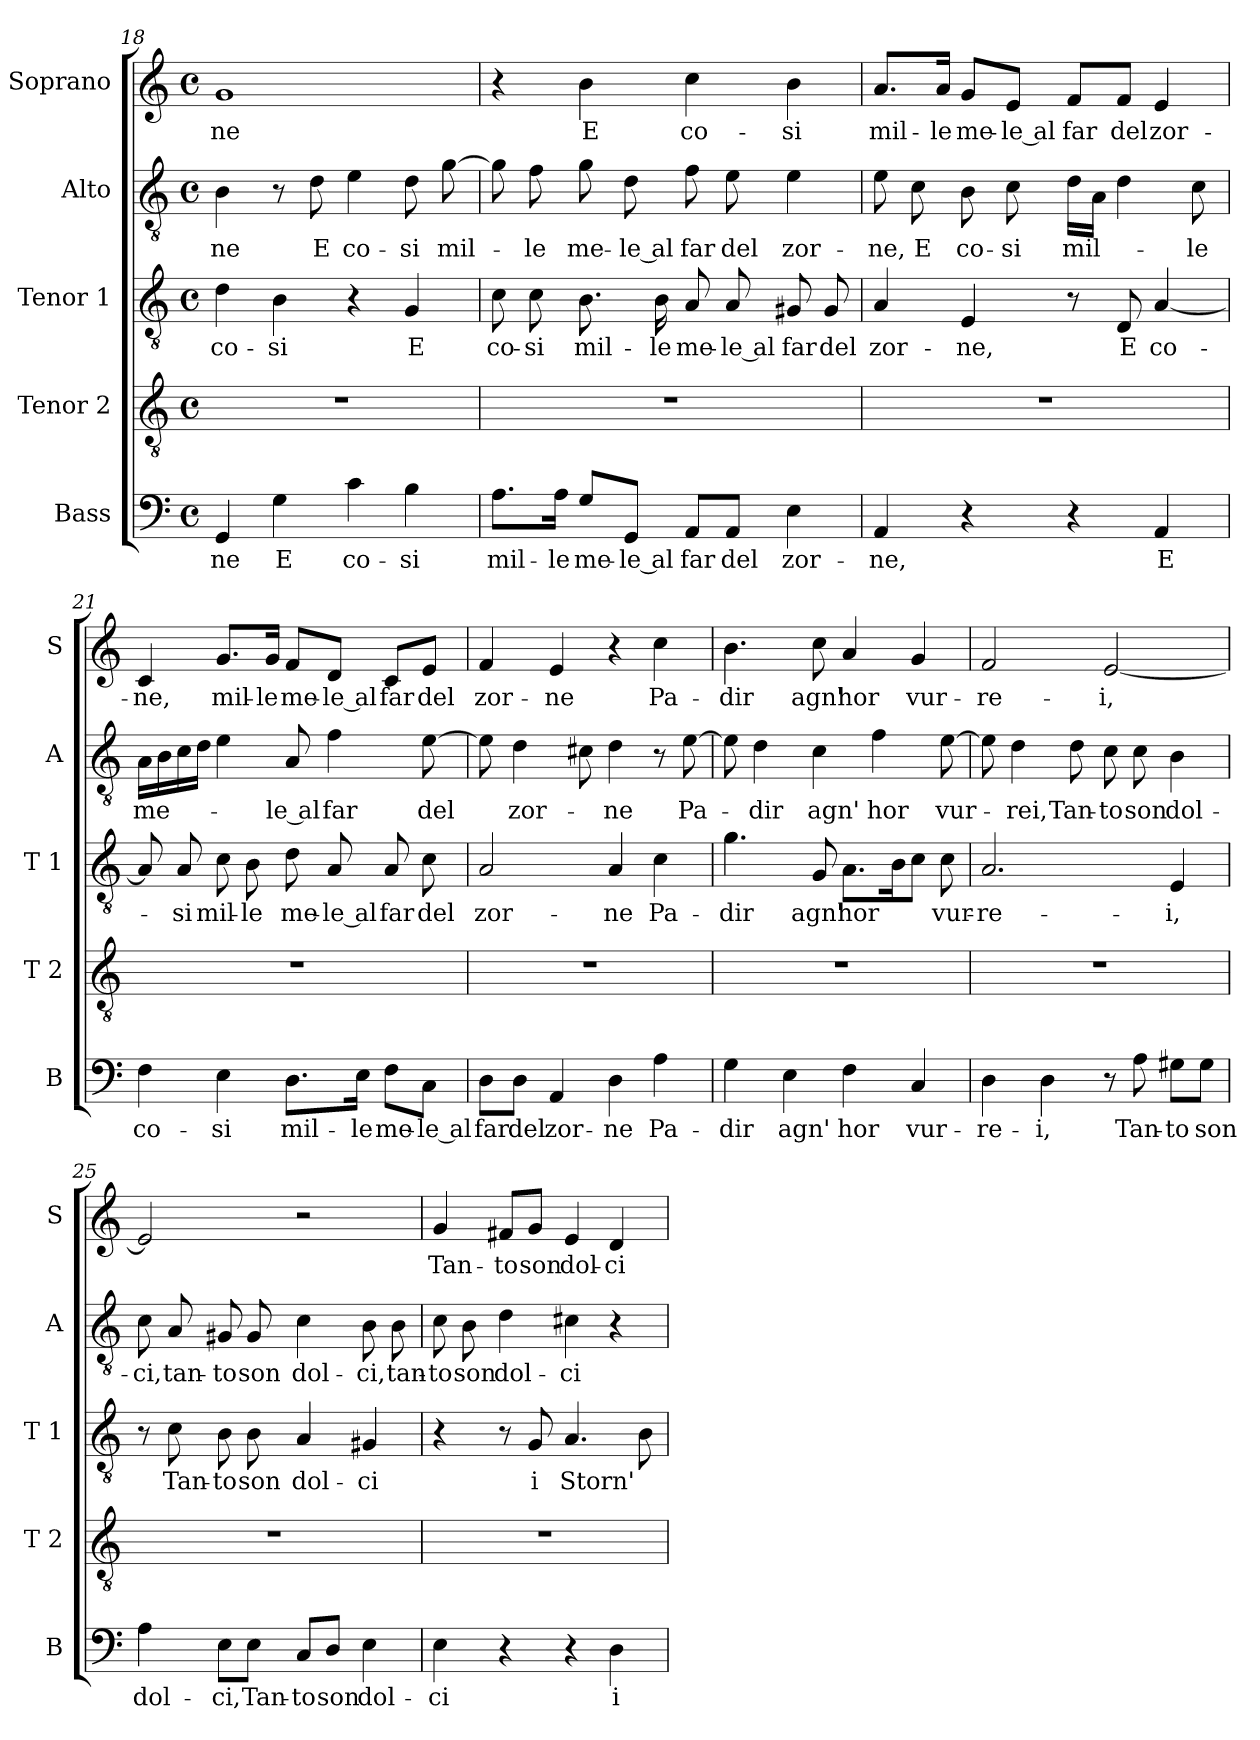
**kern	**text	**kern	**kern	**text	**kern	**text	**kern	**text
*part5	*part5	*part4	*part3	*part3	*part2	*part2	*part1	*part1
*staff5	*staff5	*staff4	*staff3	*staff3	*staff2	*staff2	*staff1	*staff1
*I"Bass	*	*I"Tenor 2	*I"Tenor 1	*	*I"Alto	*	*I"Soprano	*
*I'B	*	*I'T 2	*I'T 1	*	*I'A	*	*I'S	*
*clefF4	*	*clefGv2	*clefGv2	*	*clefGv2	*	*clefG2	*
*k[]	*	*k[]	*k[]	*	*k[]	*	*k[]	*
*C:	*	*C:	*C:	*	*C:	*	*C:	*
*M4/4	*	*M4/4	*M4/4	*	*M4/4	*	*M4/4	*
*met(c)	*	*met(c)	*met(c)	*	*met(c)	*	*met(c)	*
=18	=18	=18	=18	=18	=18	=18	=18	=18
!	!LO:LY:b	!	!	!LO:LY:b	!	!LO:LY:b	!	!LO:LY:b
4GG/	-ne	1r	4d\	co-	4B\	-ne	1g	-ne
!	!LO:LY:b	!	!	!LO:LY:b	!	!	!	!
4G\	E	.	4B\	-si	8r	.	.	.
!	!	!	!	!	!	!LO:LY:b	!	!
.	.	.	.	.	8d\	E	.	.
!	!LO:LY:b	!	!	!	!	!LO:LY:b	!	!
4c\	co-	.	4r	.	4e\	co-	.	.
!	!LO:LY:b	!	!	!LO:LY:b	!	!LO:LY:b	!	!
4B\	-si	.	4G/	E	8d\	-si	.	.
!	!	!	!	!	!	!LO:LY:b	!	!
.	.	.	.	.	[8g\	mil-	.	.
!!LO:LB:g=z
=19	=19	=19	=19	=19	=19	=19	=19	=19
!	!LO:LY:b	!	!	!LO:LY:b	!	!	!	!
8.A\L	mil-	1r	8c\	co-	8g\]	.	4r	.
!	!	!	!	!LO:LY:b	!	!LO:LY:b	!	!
.	.	.	8c\	-si	8f\	-le	.	.
!	!LO:LY:b	!	!	!	!	!	!	!
16A\Jk	-le	.	.	.	.	.	.	.
!	!LO:LY:b	!	!	!LO:LY:b	!	!LO:LY:b	!	!LO:LY:b
8G/L	me-	.	8.B\	mil-	8g\	me-	4b\	E
!	!LO:LY:b	!	!	!	!	!LO:LY:b	!	!
8GG/J	-le al	.	.	.	8d\	-le al	.	.
!	!	!	!	!LO:LY:b	!	!	!	!
.	.	.	16B\	-le	.	.	.	.
!	!LO:LY:b	!	!	!LO:LY:b	!	!LO:LY:b	!	!LO:LY:b
8AA/L	far	.	8A/	me-	8f\	far	4cc\	co-
!	!LO:LY:b	!	!	!LO:LY:b	!	!LO:LY:b	!	!
8AA/J	del	.	8A/	-le al	8e\	del	.	.
!	!LO:LY:b	!	!	!LO:LY:b	!	!LO:LY:b	!	!LO:LY:b
4E\	zor-	.	8G#X/	far	4e\	zor-	4b\	-si
!	!	!	!	!LO:LY:b	!	!	!	!
.	.	.	8G#/	del	.	.	.	.
=20	=20	=20	=20	=20	=20	=20	=20	=20
!	!LO:LY:b	!	!	!LO:LY:b	!	!LO:LY:b	!	!LO:LY:b
4AA/	-ne,	1r	4A/	zor-	8e\	-ne,	8.a/L	mil-
!	!	!	!	!	!	!LO:LY:b	!	!
.	.	.	.	.	8c\	E	.	.
!	!	!	!	!	!	!	!	!LO:LY:b
.	.	.	.	.	.	.	16a/Jk	-le
!	!	!	!	!LO:LY:b	!	!LO:LY:b	!	!LO:LY:b
4r	.	.	4E/	-ne,	8B\	co-	8g/L	me-
!	!	!	!	!	!	!LO:LY:b	!	!LO:LY:b
.	.	.	.	.	8c\	-si	8e/J	-le al
!	!	!	!	!	!	!LO:LY:b	!	!LO:LY:b
4r	.	.	8r	.	16d\LL	mil-	8f/L	far
.	.	.	.	.	16A\JJ	.	.	.
!	!	!	!	!LO:LY:b	!	!	!	!LO:LY:b
.	.	.	8D/	E	4d\	.	8f/J	del
!	!LO:LY:b	!	!	!LO:LY:b	!	!	!	!LO:LY:b
4AA/	E	.	[4A/	co-	.	.	4e/	zor-
!	!	!	!	!	!	!LO:LY:b	!	!
.	.	.	.	.	8c\	-le	.	.
=21	=21	=21	=21	=21	=21	=21	=21	=21
!	!LO:LY:b	!	!	!	!	!LO:LY:b	!	!LO:LY:b
4F\	co-	1r	8A/]	.	16A\LL	me-	4c/	-ne,
.	.	.	.	.	16B\	.	.	.
!	!	!	!	!LO:LY:b	!	!	!	!
.	.	.	8A/	-si	16c\	.	.	.
.	.	.	.	.	16d\JJ	.	.	.
!	!LO:LY:b	!	!	!LO:LY:b	!	!	!	!LO:LY:b
4E\	-si	.	8c\	mil-	4e\	.	8.g/L	mil-
!	!	!	!	!LO:LY:b	!	!	!	!
.	.	.	8B\	-le	.	.	.	.
!	!	!	!	!	!	!	!	!LO:LY:b
.	.	.	.	.	.	.	16g/Jk	-le
!	!LO:LY:b	!	!	!LO:LY:b	!	!LO:LY:b	!	!LO:LY:b
8.D\L	mil-	.	8d\	me-	8A/	-le al	8f/L	me-
!	!	!	!	!LO:LY:b	!	!LO:LY:b	!	!LO:LY:b
.	.	.	8A/	-le al	4f\	far	8d/J	-le al
!	!LO:LY:b	!	!	!	!	!	!	!
16E\Jk	-le	.	.	.	.	.	.	.
!	!LO:LY:b	!	!	!LO:LY:b	!	!	!	!LO:LY:b
8F\L	me-	.	8A/	far	.	.	8c/L	far
!	!LO:LY:b	!	!	!LO:LY:b	!	!LO:LY:b	!	!LO:LY:b
8C\J	-le al	.	8c\	del	[8e\	del	8e/J	del
=22	=22	=22	=22	=22	=22	=22	=22	=22
!	!LO:LY:b	!	!	!LO:LY:b	!	!	!	!LO:LY:b
8D\L	far	1r	2A/	zor-	8e\]	.	4f/	zor-
!	!LO:LY:b	!	!	!	!	!LO:LY:b	!	!
8D\J	del	.	.	.	4d\	zor-	.	.
!	!LO:LY:b	!	!	!	!	!	!	!LO:LY:b
4AA/	zor-	.	.	.	.	.	4e/	-ne
.	.	.	.	.	8c#X\	.	.	.
!	!LO:LY:b	!	!	!LO:LY:b	!	!LO:LY:b	!	!
4D\	-ne	.	4A/	-ne	4d\	-ne	4r	.
!	!LO:LY:b	!	!	!LO:LY:b	!	!	!	!LO:LY:b
4A\	Pa-	.	4c\	Pa-	8r	.	4cc\	Pa-
!	!	!	!	!	!	!LO:LY:b	!	!
.	.	.	.	.	[8e\	Pa-	.	.
!!LO:PB:g=z
=23	=23	=23	=23	=23	=23	=23	=23	=23
!	!LO:LY:b	!	!	!LO:LY:b	!	!	!	!LO:LY:b
4G\	-dir	1r	4.g\	-dir	8e\]	.	4.b\	-dir
!	!	!	!	!	!	!LO:LY:b	!	!
.	.	.	.	.	4d\	-dir	.	.
!	!LO:LY:b	!	!	!	!	!	!	!
4E\	agn'	.	.	.	.	.	.	.
!	!	!	!	!LO:LY:b	!	!LO:LY:b	!	!LO:LY:b
.	.	.	8G/	agn'	4c\	agn'	8cc\	agn'
!	!LO:LY:b	!	!	!LO:LY:b	!	!	!	!LO:LY:b
4F\	hor	.	8.A\L	hor	.	.	4a/	hor
!	!	!	!	!	!	!LO:LY:b	!	!
.	.	.	.	.	4f\	hor	.	.
.	.	.	16B\k	.	.	.	.	.
!	!LO:LY:b	!	!	!	!	!	!	!LO:LY:b
4C/	vur-	.	8c\J	.	.	.	4g/	vur-
!	!	!	!	!LO:LY:b	!	!LO:LY:b	!	!
.	.	.	8c\	vur-	[8e\	vur-	.	.
=24	=24	=24	=24	=24	=24	=24	=24	=24
!	!LO:LY:b	!	!	!LO:LY:b	!	!	!	!LO:LY:b
4D\	-re-	1r	2.A/	-re-	8e\]	.	2f/	-re-
!	!	!	!	!	!	!LO:LY:b	!	!
.	.	.	.	.	4d\	-rei,	.	.
!	!LO:LY:b	!	!	!	!	!	!	!
4D\	-i,	.	.	.	.	.	.	.
!	!	!	!	!	!	!LO:LY:b	!	!
.	.	.	.	.	8d\	Tan-	.	.
!	!	!	!	!	!	!LO:LY:b	!	!LO:LY:b
8r	.	.	.	.	8c\	-to	[2e/	-i,
!	!LO:LY:b	!	!	!	!	!LO:LY:b	!	!
8A\	Tan-	.	.	.	8c\	son	.	.
!	!LO:LY:b	!	!	!LO:LY:b	!	!LO:LY:b	!	!
8G#X\L	-to	.	4E/	-i,	4B\	dol-	.	.
!	!LO:LY:b	!	!	!	!	!	!	!
8G#\J	son	.	.	.	.	.	.	.
=25	=25	=25	=25	=25	=25	=25	=25	=25
!	!LO:LY:b	!	!	!	!	!LO:LY:b	!	!
4A\	dol-	1r	8r	.	8c\	-ci,	2e/]	.
!	!	!	!	!LO:LY:b	!	!LO:LY:b	!	!
.	.	.	8c\	Tan-	8A/	tan-	.	.
!	!LO:LY:b	!	!	!LO:LY:b	!	!LO:LY:b	!	!
8E\L	-ci,	.	8B\	-to	8G#X/	-to	.	.
!	!LO:LY:b	!	!	!LO:LY:b	!	!LO:LY:b	!	!
8E\J	Tan-	.	8B\	son	8G#/	son	.	.
!	!LO:LY:b	!	!	!LO:LY:b	!	!LO:LY:b	!	!
8C/L	-to	.	4A/	dol-	4c\	dol-	2r	.
!	!LO:LY:b	!	!	!	!	!	!	!
8D/J	son	.	.	.	.	.	.	.
!	!LO:LY:b	!	!	!LO:LY:b	!	!LO:LY:b	!	!
4E\	dol-	.	4G#X/	-ci	8B\	-ci,	.	.
!	!	!	!	!	!	!LO:LY:b	!	!
.	.	.	.	.	8B\	tan-	.	.
=26	=26	=26	=26	=26	=26	=26	=26	=26
!	!LO:LY:b	!	!	!	!	!LO:LY:b	!	!LO:LY:b
4E\	-ci	1r	4r	.	8c\	-to	4g/	Tan-
!	!	!	!	!	!	!LO:LY:b	!	!
.	.	.	.	.	8B\	son	.	.
!	!	!	!	!	!	!LO:LY:b	!	!LO:LY:b
4r	.	.	8r	.	4d\	dol-	8f#X/L	-to
!	!	!	!	!LO:LY:b	!	!	!	!LO:LY:b
.	.	.	8G/	i	.	.	8g/J	son
!	!	!	!	!LO:LY:b	!	!LO:LY:b	!	!LO:LY:b
4r	.	.	4.A/	Storn'	4c#X\	-ci	4e/	dol-
!	!LO:LY:b	!	!	!	!	!	!	!LO:LY:b
4D\	i	.	.	.	4r	.	4d/	-ci
.	.	.	8B\	.	.	.	.	.
=	=	=	=	=	=	=	=	=
*-	*-	*-	*-	*-	*-	*-	*-	*-
